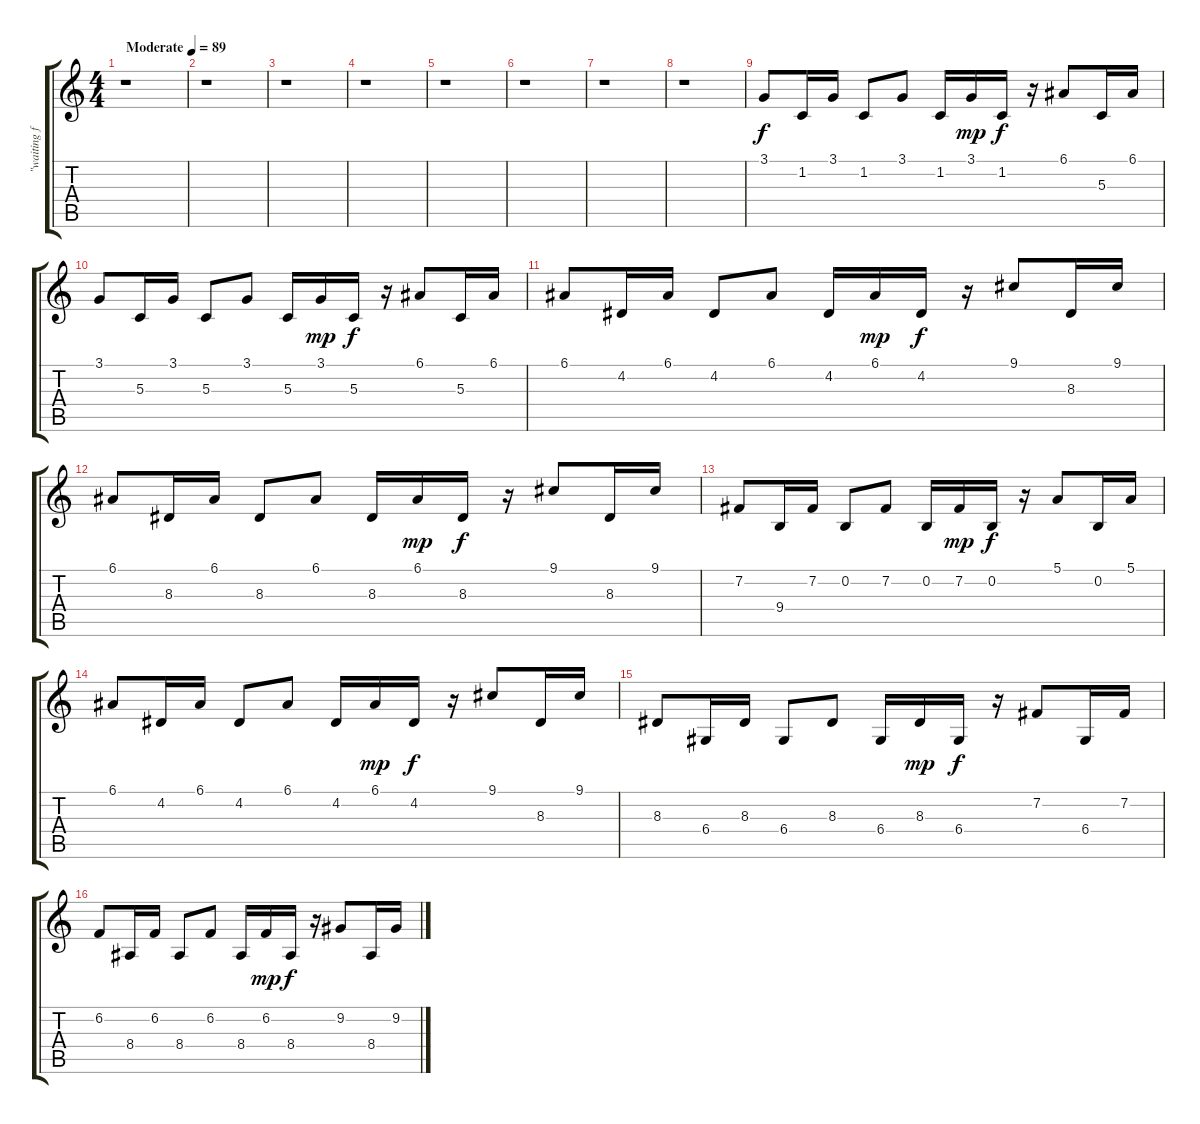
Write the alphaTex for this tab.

\track ("\"waiting for the night\"" "\"waiting f") {instrument fx1rain}
\staff {score tabs}
\tuning (E4 B3 G3 D3 A2 E2) {hide}
\ts (4 4)
\tempo (89 "Moderate")
\clef g2
\ks c
r.1{dy f instrument fx1rain} |
r.1 |
r.1 |
r.1 |
r.1 |
r.1 |
r.1 |
r.1 |
3.1.8 1.2.16 3.1.16 1.2.8 3.1.8 1.2.16 3.1.16{dy mp} 1.2.16{dy f} r.16 6.1.8 5.3.16 6.1.16 |
3.1.8 5.3.16 3.1.16 5.3.8 3.1.8 5.3.16 3.1.16{dy mp} 5.3.16{dy f} r.16 6.1.8 5.3.16 6.1.16 |
6.1.8 4.2.16 6.1.16 4.2.8 6.1.8 4.2.16 6.1.16{dy mp} 4.2.16{dy f} r.16 9.1.8 8.3.16 9.1.16 |
6.1.8 8.3.16 6.1.16 8.3.8 6.1.8 8.3.16 6.1.16{dy mp} 8.3.16{dy f} r.16 9.1.8 8.3.16 9.1.16 |
7.2.8 9.4.16 7.2.16 0.2.8 7.2.8 0.2.16 7.2.16{dy mp} 0.2.16{dy f} r.16 5.1.8 0.2.16 5.1.16 |
6.1.8 4.2.16 6.1.16 4.2.8 6.1.8 4.2.16 6.1.16{dy mp} 4.2.16{dy f} r.16 9.1.8 8.3.16 9.1.16 |
8.3.8 6.4.16 8.3.16 6.4.8 8.3.8 6.4.16 8.3.16{dy mp} 6.4.16{dy f} r.16 7.2.8 6.4.16 7.2.16 |
6.2.8 8.4.16 6.2.16 8.4.8 6.2.8 8.4.16 6.2.16{dy mp} 8.4.16{dy f} r.16 9.2.8 8.4.16 9.2.16
